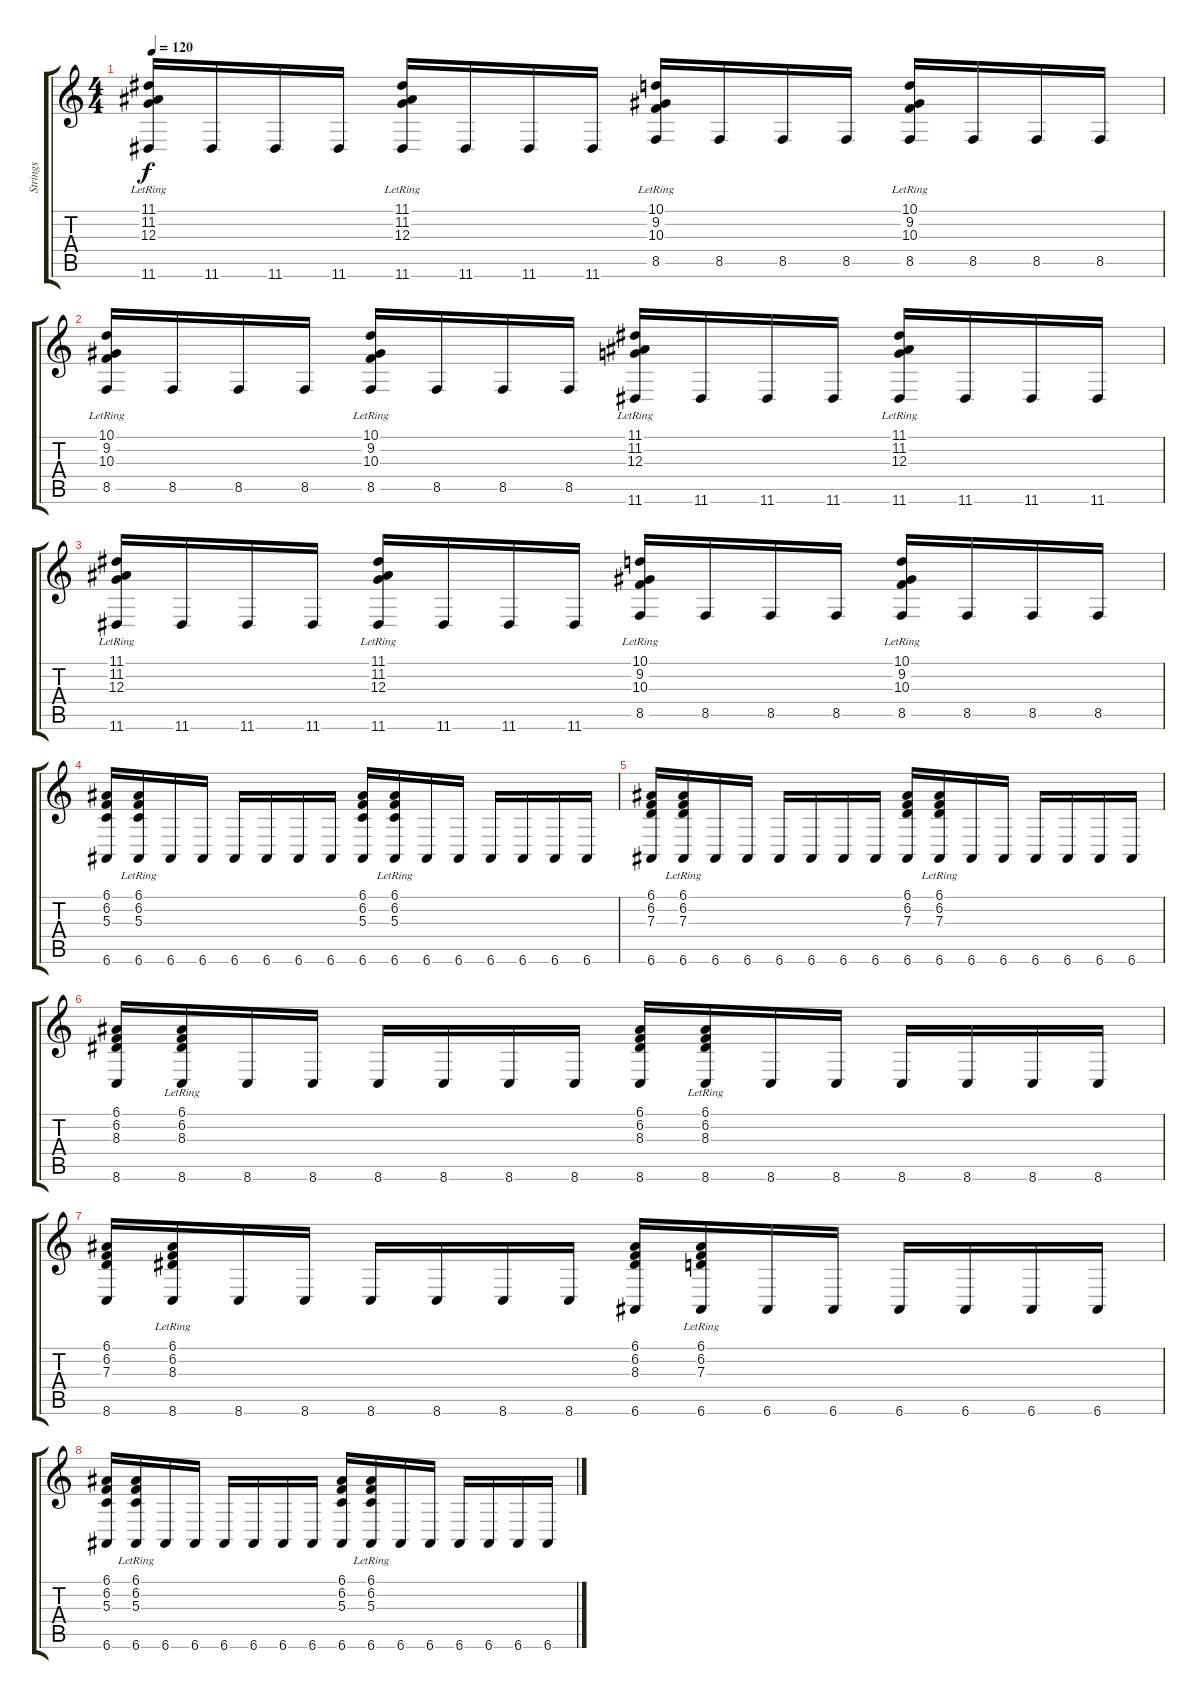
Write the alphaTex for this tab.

\track ("Strings" "Strings") {instrument stringensemble1}
\staff {score tabs}
\tuning (E4 B3 G3 D3 A2 E2) {hide}
\ts (4 4)
\tempo 120
\clef g2
\ks c
(11.1{lr} 11.2{lr} 12.3{lr} 11.6).16{dy f} 11.6.16 11.6.16 11.6.16 (11.1{lr} 11.2{lr} 12.3{lr} 11.6).16 11.6.16 11.6.16 11.6.16 (10.1{lr} 9.2{lr} 10.3{lr} 8.5).16 8.5.16 8.5.16 8.5.16 (10.1{lr} 9.2{lr} 10.3{lr} 8.5).16 8.5.16 8.5.16 8.5.16 |
(10.1{lr} 9.2{lr} 10.3{lr} 8.5).16 8.5.16 8.5.16 8.5.16 (10.1{lr} 9.2{lr} 10.3{lr} 8.5).16 8.5.16 8.5.16 8.5.16 (11.1{lr} 11.2{lr} 12.3{lr} 11.6).16 11.6.16 11.6.16 11.6.16 (11.1{lr} 11.2{lr} 12.3{lr} 11.6).16 11.6.16 11.6.16 11.6.16 |
(11.1{lr} 11.2{lr} 12.3{lr} 11.6).16 11.6.16 11.6.16 11.6.16 (11.1{lr} 11.2{lr} 12.3{lr} 11.6).16 11.6.16 11.6.16 11.6.16 (10.1{lr} 9.2{lr} 10.3{lr} 8.5).16 8.5.16 8.5.16 8.5.16 (10.1{lr} 9.2{lr} 10.3{lr} 8.5).16 8.5.16 8.5.16 8.5.16 |
(6.1 6.2 5.3 6.6).16 (6.1{lr} 6.2{lr} 5.3{lr} 6.6).16 6.6.16 6.6.16 6.6.16 6.6.16 6.6.16 6.6.16 (6.1 6.2 5.3 6.6).16 (6.1{lr} 6.2{lr} 5.3{lr} 6.6).16 6.6.16 6.6.16 6.6.16 6.6.16 6.6.16 6.6.16 |
(6.1 6.2 7.3 6.6).16 (6.1{lr} 6.2{lr} 7.3{lr} 6.6).16 6.6.16 6.6.16 6.6.16 6.6.16 6.6.16 6.6.16 (6.1 6.2 7.3 6.6).16 (6.1{lr} 6.2{lr} 7.3{lr} 6.6).16 6.6.16 6.6.16 6.6.16 6.6.16 6.6.16 6.6.16 |
(6.1 6.2 8.3 8.6).16 (6.1{lr} 6.2{lr} 8.3{lr} 8.6).16 8.6.16 8.6.16 8.6.16 8.6.16 8.6.16 8.6.16 (6.1 6.2 8.3 8.6).16 (6.1{lr} 6.2{lr} 8.3{lr} 8.6).16 8.6.16 8.6.16 8.6.16 8.6.16 8.6.16 8.6.16 |
(6.1 6.2 7.3 8.6).16 (6.1{lr} 6.2{lr} 8.3{lr} 8.6).16 8.6.16 8.6.16 8.6.16 8.6.16 8.6.16 8.6.16 (6.1 6.2 8.3 6.6).16 (6.1{lr} 6.2{lr} 7.3{lr} 6.6).16 6.6.16 6.6.16 6.6.16 6.6.16 6.6.16 6.6.16 |
(6.1 6.2 5.3 6.6).16 (6.1{lr} 6.2{lr} 5.3{lr} 6.6).16 6.6.16 6.6.16 6.6.16 6.6.16 6.6.16 6.6.16 (6.1 6.2 5.3 6.6).16 (6.1{lr} 6.2{lr} 5.3{lr} 6.6).16 6.6.16 6.6.16 6.6.16 6.6.16 6.6.16 6.6.16
